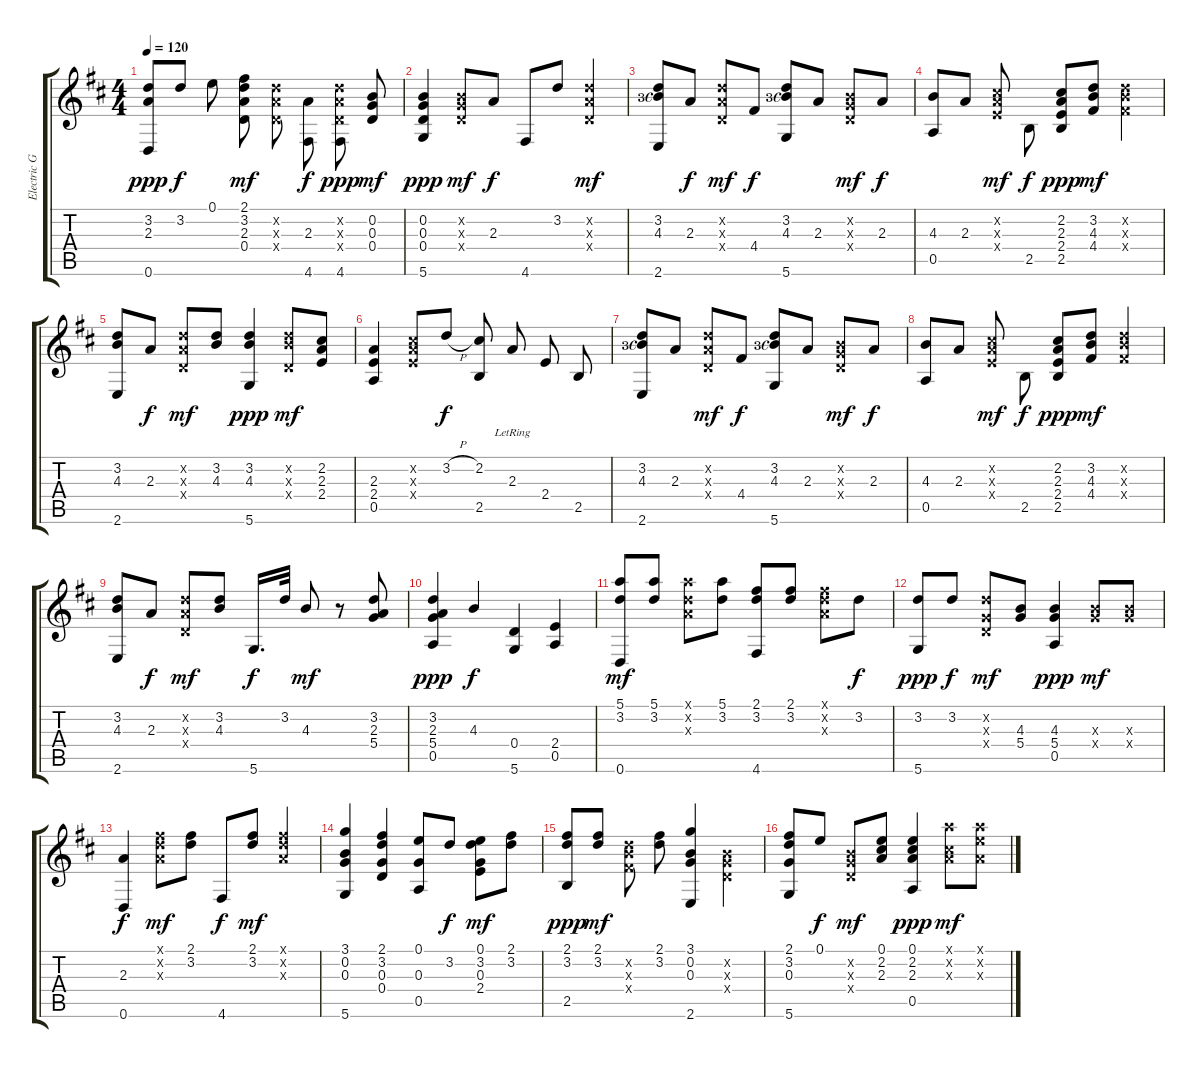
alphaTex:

\track ("Electric Guitar" "Electric G") {instrument acousticguitarsteel}
\staff {score tabs}
\tuning (E4 B3 G3 D3 A2 D2) {hide}
\ts (4 4)
\tempo 120
\clef g2
\ks d
(3.2 2.3 0.6).8{dy ppp} 3.2.8{dy f} 0.1.8{beam split} (2.1 3.2 2.3 0.4).8{dy mf beam Down} (3.2{x} 2.3{x} 0.4{x}).8{beam Down beam split} (2.3 4.6).8{dy f beam Down beam split} (3.2{x} 2.3{x} 0.4{x} 4.6).8{dy ppp beam Down beam split} (0.2 0.3 0.4).8{dy mf} |
(0.2 0.3 0.4 5.6).4{dy ppp beam Up beam split} (0.2{x} 0.3{x} 0.4{x}).8{dy mf} 2.3.8{dy f} 4.6.8 3.2.8{beam split} (3.2{x} 2.3{x} 0.4{x}).4{dy mf beam Up} |
(3.2 4.3{lf 4 rf 5} 2.6).8 2.3.8{dy f} (3.2{x} 2.3{x} 0.4{x}).8{dy mf} 4.4.8{dy f} (3.2 4.3{lf 4 rf 5} 5.6).8 2.3.8 (0.2{x} 0.3{x} 0.4{x}).8{dy mf} 2.3.8{dy f} |
(4.3 0.5).8 2.3.8{beam split} (2.2{x} 2.3{x} 2.4{x}).8{dy mf beam Up beam split} 2.5.8{dy f beam Down beam split} (2.2 2.3 2.4 2.5).8{dy ppp} (3.2 4.3 4.4).8{dy mf beam split} (3.2{x} 4.3{x} 4.4{x}).4{beam Down} |
(3.2 4.3 2.6).8 2.3.8{dy f} (3.2{x} 2.3{x} 0.4{x}).8{dy mf} (3.2 4.3).8{beam split} (3.2 4.3 5.6).4{dy ppp beam Up beam split} (3.2{x} 4.3{x} 0.4{x}).8{dy mf} (2.2 2.3 2.4).8 |
(2.3 2.4 0.5).4{beam Up beam split} (2.2{x} 2.3{x} 2.4{x}).8 3.2{h}.8{dy f beam split} (2.2 2.5).8{beam Up beam split} 2.3{lr}.8{beam split} 2.4.8{beam Up beam split} 2.5.8 |
(3.2 4.3{lf 4 rf 5} 2.6).8 2.3.8 (3.2{x} 2.3{x} 0.4{x}).8{dy mf} 4.4.8{dy f} (3.2 4.3{lf 4 rf 5} 5.6).8 2.3.8 (0.2{x} 0.3{x} 0.4{x}).8{dy mf} 2.3.8{dy f} |
(4.3 0.5).8 2.3.8{beam split} (2.2{x} 2.3{x} 2.4{x}).8{dy mf beam Up beam split} 2.5.8{dy f beam Down beam split} (2.2 2.3 2.4 2.5).8{dy ppp} (3.2 4.3 4.4).8{dy mf beam split} (3.2{x} 4.3{x} 4.4{x}).4{beam Up} |
(3.2 4.3 2.6).8 2.3.8{dy f} (3.2{x} 2.3{x} 0.4{x}).8{dy mf} (3.2 4.3).8 5.6.16{d dy f} 3.2.32{beam split} 4.3.8{dy mf beam Up} r.8{beam split} (3.2 2.3 5.4).8{beam Up} |
(3.2 2.3 5.4 0.5).4{dy ppp beam Up} 4.3.4{dy f beam Up} (0.4 5.6).4{beam Up beam split} (2.4 0.5).4{beam Up} |
(5.1 3.2 0.6).8{dy mf} (5.1 3.2).8 (5.1{x} 3.2{x} 2.3{x}).8 (5.1 3.2).8 (2.1 3.2 4.6).8 (2.1 3.2).8 (2.1{x} 3.2{x} 2.3{x}).8 3.2.8{dy f} |
(3.2 5.6).8{dy ppp} 3.2.8{dy f} (3.2{x} 0.3{x} 0.4{x}).8{dy mf} (4.3 5.4).8{beam split} (4.3 5.4 0.5).4{dy ppp beam Up beam split} (4.3{x} 5.4{x}).8{dy mf} (4.3{x} 5.4{x}).8 |
(2.3 0.6).4{dy f beam Up beam split} (2.1{x} 3.2{x} 2.3{x}).8{dy mf} (2.1 3.2).8 4.6.8{dy f} (2.1 3.2).8{dy mf beam split} (2.1{x} 3.2{x} 2.3{x}).4{beam Up} |
(3.1 0.2 0.3 5.6).4{beam Up beam split} (2.1 3.2 0.3 0.4).4{beam Up beam split} (0.1 0.3 0.5).8 3.2.8{dy f} (0.1 3.2 0.3 2.4).8{dy mf} (2.1 3.2).8 |
(2.1 3.2 2.5).8{dy ppp} (2.1 3.2).8{dy mf beam split} (3.2{x} 4.3{x} 4.4{x}).8{beam Down beam split} (2.1 3.2).8{beam split} (3.1 0.2 0.3 2.6).4{beam Up beam split} (0.2{x} 0.3{x} 0.4{x}).4{beam Down} |
(2.1 3.2 0.3 5.6).8 0.1.8{dy f} (0.2{x} 0.3{x} 0.4{x}).8{dy mf} (0.1 2.2 2.3).8{beam split} (0.1 2.2 2.3 0.5).4{dy ppp beam Up beam split} (5.1{x} 2.2{x} 2.3{x}).8{dy mf} (5.1{x} 5.2{x} 2.3{x}).8
